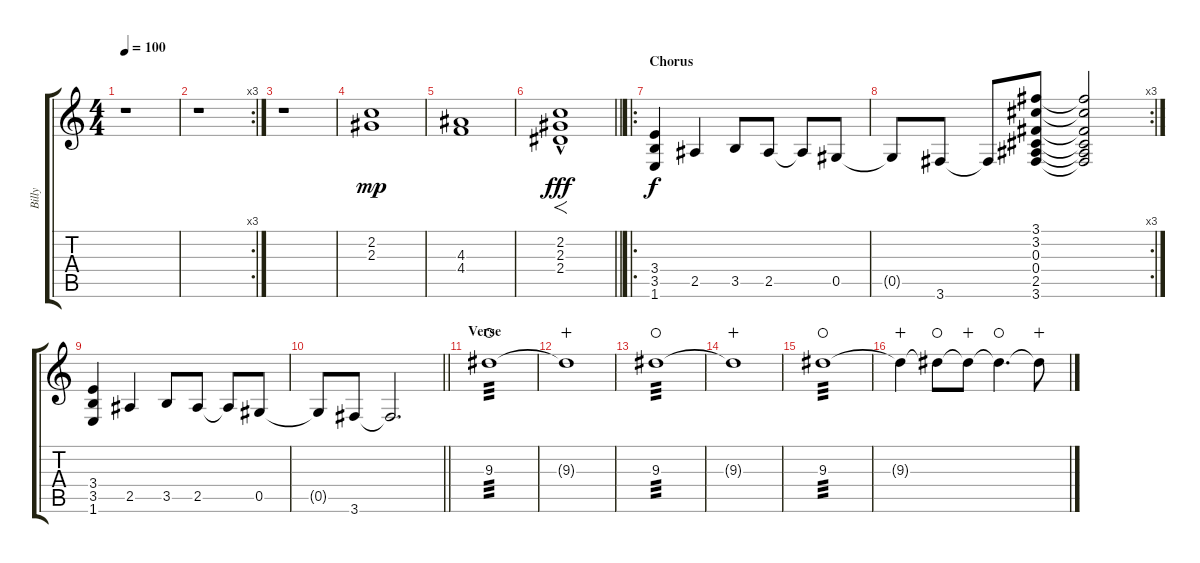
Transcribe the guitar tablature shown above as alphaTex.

\track ("Billy" "Billy") {instrument distortionguitar}
\staff {score tabs}
\tuning (Eb4 Bb3 Gb3 Db3 Ab2 Eb2) {hide}
\ts (4 4)
\tempo 100
\clef g2
\ks c
r.1{dy f} |
\rc 3
r.1 |
r.1 |
(2.2 2.3).1{dy mp} |
(4.3 4.4).1 |
\barLineRight lightlight
(2.2{hac} 2.3{hac} 2.4{hac}).1{f dy fff} |
\ro
\section ("" "Chorus")
(3.4 3.5 1.6).4{dy f} 2.5.4 3.5.8 2.5.8 2.5{t}.8 0.5.8 |
\rc 3
0.5{t}.8 3.6.8 3.6{t}.8 (3.1 3.2 0.3 0.4 2.5 3.6).8 (3.1{t} 3.2{t} 0.3{t} 0.4{t} 2.5{t} 3.6{t}).2 |
(3.4 3.5 1.6).4 2.5.4 3.5.8 2.5.8 2.5{t}.8 0.5.8 |
\barLineRight lightlight
0.5{t}.8 3.6.8 3.6{t}.2{d} |
\section ("" "Verse")
9.3.1{tp 3 waho} |
9.3{t}.1{wahc} |
9.3.1{tp 3 waho} |
9.3{t}.1{wahc} |
9.3.1{tp 3 waho} |
9.3{t}.4{wahc} 9.3{t}.8{waho} 9.3{t}.8{wahc} 9.3{t}.4{d waho} 9.3{t}.8{wahc}
